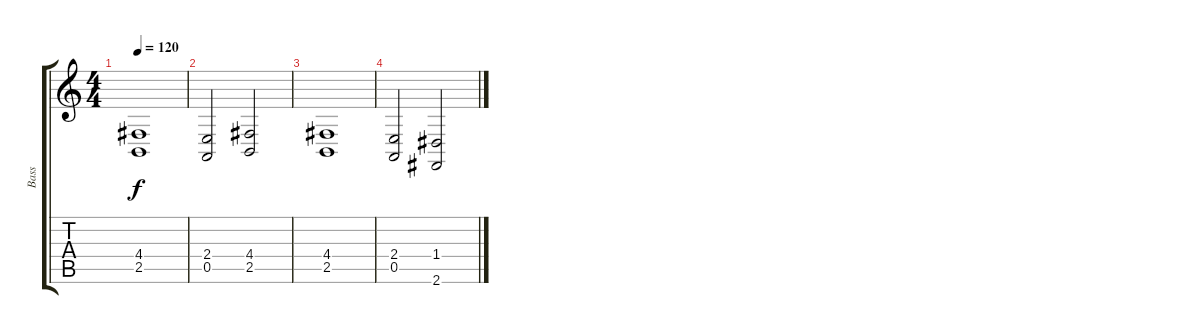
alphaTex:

\track ("Bass" "Bass") {instrument pad4choir}
\staff {score tabs}
\tuning (E4 B3 G3 D3 A2 E2) {hide}
\ts (4 4)
\tempo 120
\clef g2
\ks c
(4.4 2.5).1{dy f} |
(2.4 0.5).2 (4.4 2.5).2 |
(4.4 2.5).1 |
(2.4 0.5).2 (1.4 2.6).2
